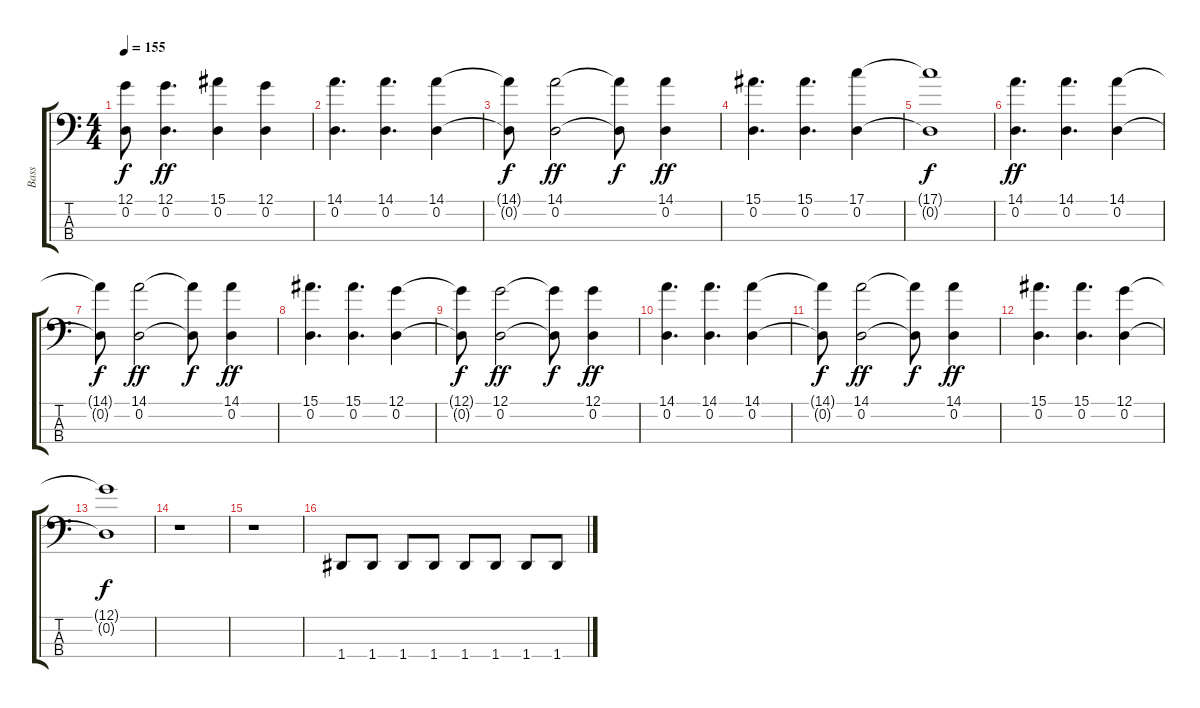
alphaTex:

\track ("Bass                " "Bass      ") {instrument electricbasspick}
\staff {score tabs}
\tuning (G2 D2 A1 D1) {hide}
\ts (4 4)
\tempo 155
\clef f4
\ks c
(12.1{t} 0.2{t}).8{dy f} (12.1 0.2).4{d dy ff} (15.1 0.2).4 (12.1 0.2).4 |
(14.1 0.2).4{d} (14.1 0.2).4{d} (14.1 0.2).4 |
(14.1{t} 0.2{t}).8{dy f} (14.1 0.2).2{dy ff} (14.1{t} 0.2{t}).8{dy f} (14.1 0.2).4{dy ff} |
(15.1 0.2).4{d} (15.1 0.2).4{d} (17.1 0.2).4 |
(17.1{t} 0.2{t}).1{dy f} |
(14.1 0.2).4{d dy ff} (14.1 0.2).4{d} (14.1 0.2).4 |
(14.1{t} 0.2{t}).8{dy f} (14.1 0.2).2{dy ff} (14.1{t} 0.2{t}).8{dy f} (14.1 0.2).4{dy ff} |
(15.1 0.2).4{d} (15.1 0.2).4{d} (12.1 0.2).4 |
(12.1{t} 0.2{t}).8{dy f} (12.1 0.2).2{dy ff} (12.1{t} 0.2{t}).8{dy f} (12.1 0.2).4{dy ff} |
(14.1 0.2).4{d} (14.1 0.2).4{d} (14.1 0.2).4 |
(14.1{t} 0.2{t}).8{dy f} (14.1 0.2).2{dy ff} (14.1{t} 0.2{t}).8{dy f} (14.1 0.2).4{dy ff} |
(15.1 0.2).4{d} (15.1 0.2).4{d} (12.1 0.2).4 |
(12.1{t} 0.2{t}).1{dy f} |
r.1 |
r.1 |
1.4.8 1.4.8 1.4.8 1.4.8 1.4.8 1.4.8 1.4.8 1.4.8
